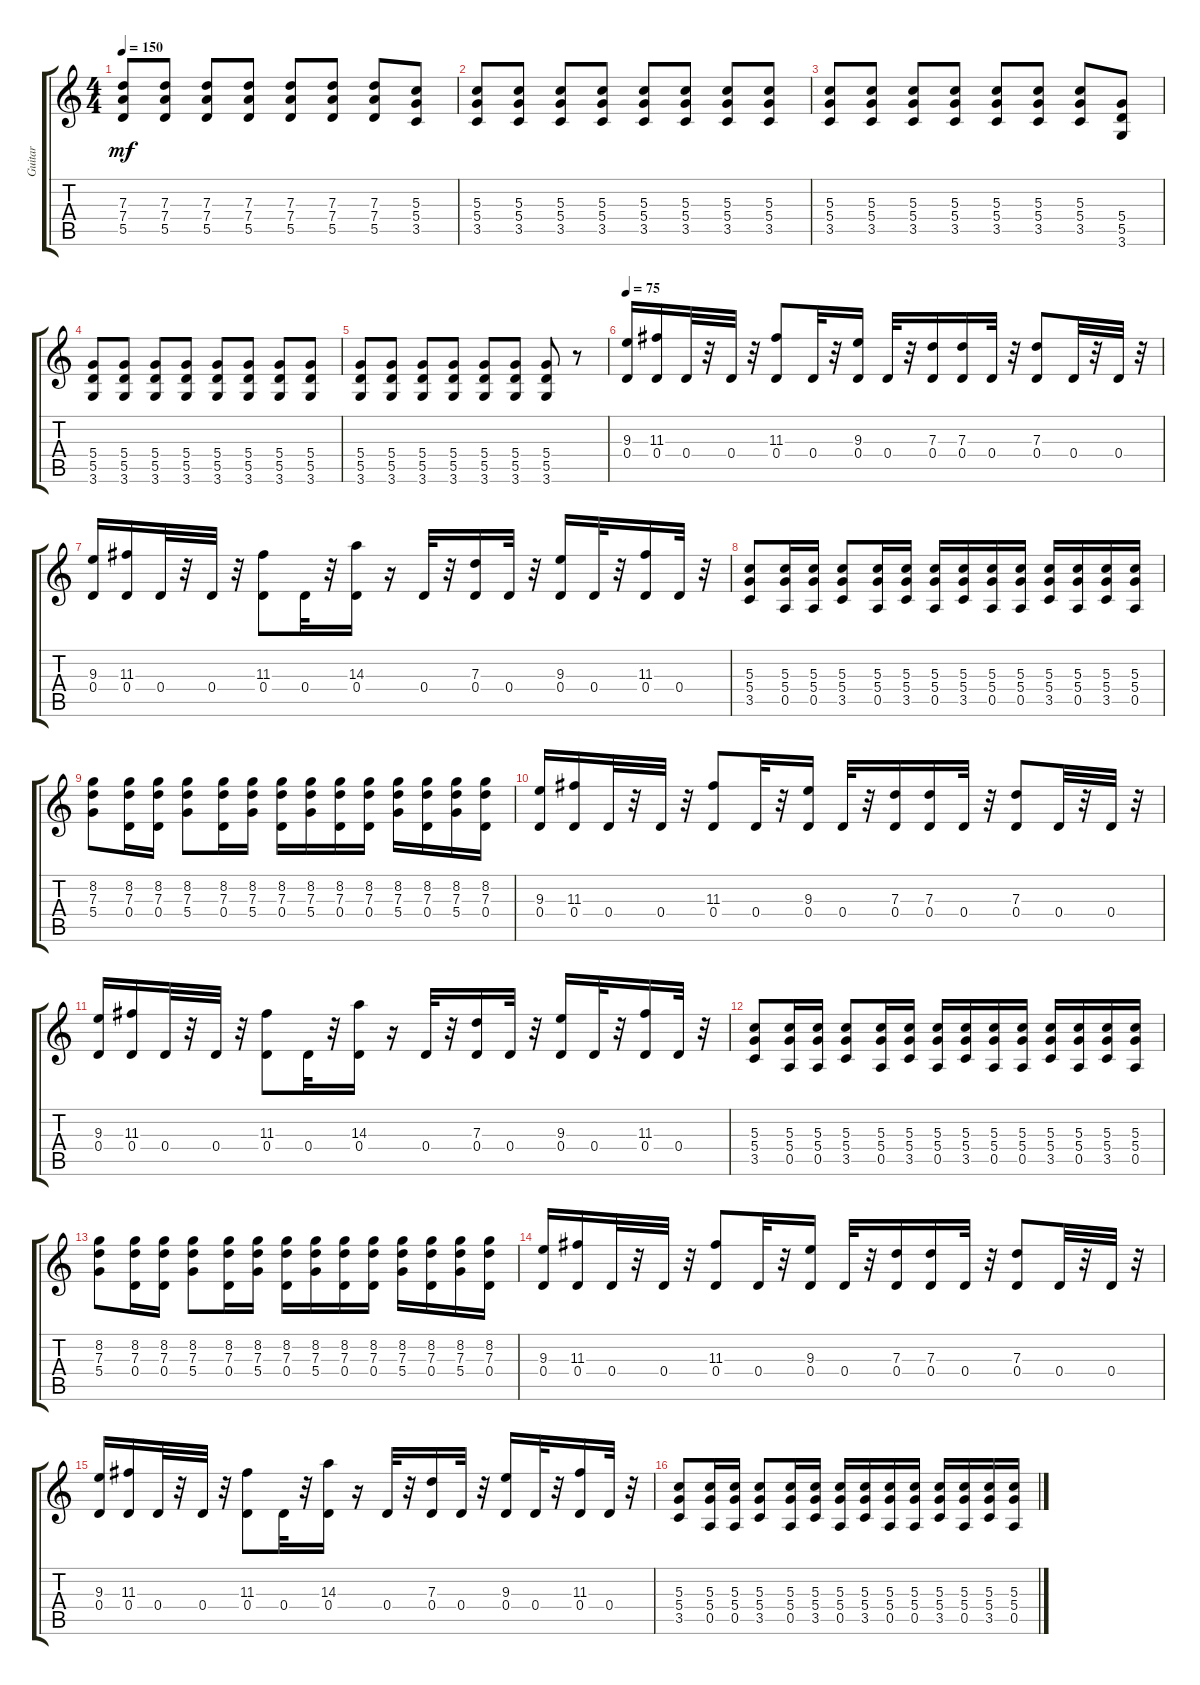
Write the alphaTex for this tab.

\track ("Guitar" "Guitar") {instrument overdrivenguitar}
\staff {score tabs}
\tuning (E4 B3 G3 D3 A2 E2) {hide}
\ts (4 4)
\tempo 150
\clef g2
\ks c
(7.3 7.4 5.5).8{dy mf} (7.3 7.4 5.5).8 (7.3 7.4 5.5).8 (7.3 7.4 5.5).8 (7.3 7.4 5.5).8 (7.3 7.4 5.5).8 (7.3 7.4 5.5).8 (5.3 5.4 3.5).8 |
(5.3 5.4 3.5).8 (5.3 5.4 3.5).8 (5.3 5.4 3.5).8 (5.3 5.4 3.5).8 (5.3 5.4 3.5).8 (5.3 5.4 3.5).8 (5.3 5.4 3.5).8 (5.3 5.4 3.5).8 |
(5.3 5.4 3.5).8 (5.3 5.4 3.5).8 (5.3 5.4 3.5).8 (5.3 5.4 3.5).8 (5.3 5.4 3.5).8 (5.3 5.4 3.5).8 (5.3 5.4 3.5).8 (5.4 5.5 3.6).8 |
(5.4 5.5 3.6).8 (5.4 5.5 3.6).8 (5.4 5.5 3.6).8 (5.4 5.5 3.6).8 (5.4 5.5 3.6).8 (5.4 5.5 3.6).8 (5.4 5.5 3.6).8 (5.4 5.5 3.6).8 |
(5.4 5.5 3.6).8 (5.4 5.5 3.6).8 (5.4 5.5 3.6).8 (5.4 5.5 3.6).8 (5.4 5.5 3.6).8 (5.4 5.5 3.6).8 (5.4 5.5 3.6).8 r.8 |
\tempo 75
(9.3 0.4).16 (11.3 0.4).16 0.4.32 r.32 0.4.32 r.32 (11.3 0.4).8 0.4.32 r.32 (9.3 0.4).16 0.4.32 r.32 (7.3 0.4).16 (7.3 0.4).16 0.4.32 r.32 (7.3 0.4).8 0.4.32 r.32 0.4.32 r.32 |
(9.3 0.4).16 (11.3 0.4).16 0.4.32 r.32 0.4.32 r.32 (11.3 0.4).8 0.4.32 r.32 (14.3 0.4).16 r.16 0.4.32 r.32 (7.3 0.4).16 0.4.32 r.32 (9.3 0.4).16 0.4.32 r.32 (11.3 0.4).16 0.4.32 r.32 |
(5.3 5.4 3.5).8 (5.3 5.4 0.5).16 (5.3 5.4 0.5).16 (5.3 5.4 3.5).8 (5.3 5.4 0.5).16 (5.3 5.4 3.5).16 (5.3 5.4 0.5).16 (5.3 5.4 3.5).16 (5.3 5.4 0.5).16 (5.3 5.4 0.5).16 (5.3 5.4 3.5).16 (5.3 5.4 0.5).16 (5.3 5.4 3.5).16 (5.3 5.4 0.5).16 |
(8.2 7.3 5.4).8 (8.2 7.3 0.4).16 (8.2 7.3 0.4).16 (8.2 7.3 5.4).8 (8.2 7.3 0.4).16 (8.2 7.3 5.4).16 (8.2 7.3 0.4).16 (8.2 7.3 5.4).16 (8.2 7.3 0.4).16 (8.2 7.3 0.4).16 (8.2 7.3 5.4).16 (8.2 7.3 0.4).16 (8.2 7.3 5.4).16 (8.2 7.3 0.4).16 |
(9.3 0.4).16 (11.3 0.4).16 0.4.32 r.32 0.4.32 r.32 (11.3 0.4).8 0.4.32 r.32 (9.3 0.4).16 0.4.32 r.32 (7.3 0.4).16 (7.3 0.4).16 0.4.32 r.32 (7.3 0.4).8 0.4.32 r.32 0.4.32 r.32 |
(9.3 0.4).16 (11.3 0.4).16 0.4.32 r.32 0.4.32 r.32 (11.3 0.4).8 0.4.32 r.32 (14.3 0.4).16 r.16 0.4.32 r.32 (7.3 0.4).16 0.4.32 r.32 (9.3 0.4).16 0.4.32 r.32 (11.3 0.4).16 0.4.32 r.32 |
(5.3 5.4 3.5).8 (5.3 5.4 0.5).16 (5.3 5.4 0.5).16 (5.3 5.4 3.5).8 (5.3 5.4 0.5).16 (5.3 5.4 3.5).16 (5.3 5.4 0.5).16 (5.3 5.4 3.5).16 (5.3 5.4 0.5).16 (5.3 5.4 0.5).16 (5.3 5.4 3.5).16 (5.3 5.4 0.5).16 (5.3 5.4 3.5).16 (5.3 5.4 0.5).16 |
(8.2 7.3 5.4).8 (8.2 7.3 0.4).16 (8.2 7.3 0.4).16 (8.2 7.3 5.4).8 (8.2 7.3 0.4).16 (8.2 7.3 5.4).16 (8.2 7.3 0.4).16 (8.2 7.3 5.4).16 (8.2 7.3 0.4).16 (8.2 7.3 0.4).16 (8.2 7.3 5.4).16 (8.2 7.3 0.4).16 (8.2 7.3 5.4).16 (8.2 7.3 0.4).16 |
(9.3 0.4).16 (11.3 0.4).16 0.4.32 r.32 0.4.32 r.32 (11.3 0.4).8 0.4.32 r.32 (9.3 0.4).16 0.4.32 r.32 (7.3 0.4).16 (7.3 0.4).16 0.4.32 r.32 (7.3 0.4).8 0.4.32 r.32 0.4.32 r.32 |
(9.3 0.4).16 (11.3 0.4).16 0.4.32 r.32 0.4.32 r.32 (11.3 0.4).8 0.4.32 r.32 (14.3 0.4).16 r.16 0.4.32 r.32 (7.3 0.4).16 0.4.32 r.32 (9.3 0.4).16 0.4.32 r.32 (11.3 0.4).16 0.4.32 r.32 |
(5.3 5.4 3.5).8 (5.3 5.4 0.5).16 (5.3 5.4 0.5).16 (5.3 5.4 3.5).8 (5.3 5.4 0.5).16 (5.3 5.4 3.5).16 (5.3 5.4 0.5).16 (5.3 5.4 3.5).16 (5.3 5.4 0.5).16 (5.3 5.4 0.5).16 (5.3 5.4 3.5).16 (5.3 5.4 0.5).16 (5.3 5.4 3.5).16 (5.3 5.4 0.5).16
